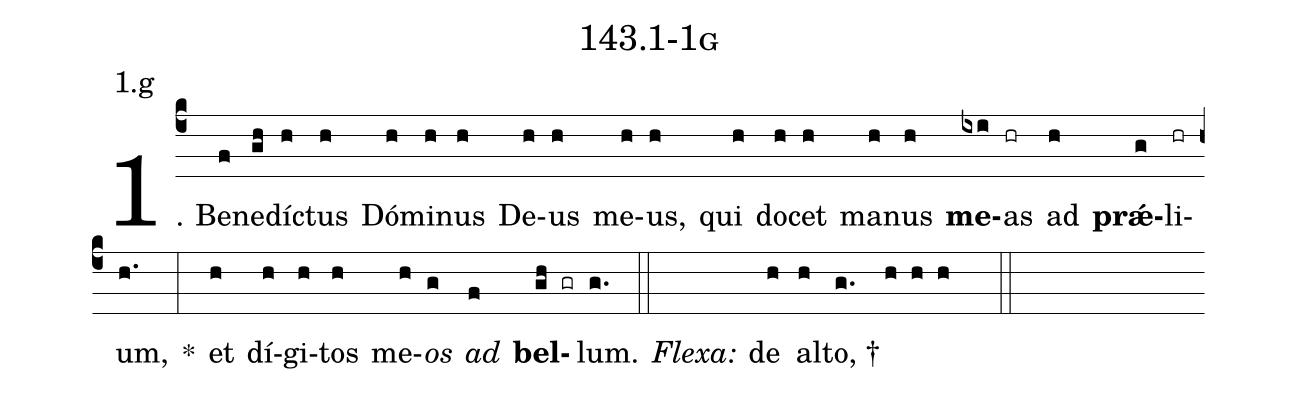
name: 143.1-1g;
annotation: 1.g;
%%
(c4)1. Be(f)ne(gh)dí(h)ctus(h) Dó(h)mi(h)nus(h) De(h)us(h) me(h)us,(h) qui(h) do(h)cet(h) ma(h)nus(h) <b>me</b>(ixi)as(hr) ad(h) <b>prǽ</b>(g)li(hr)um,(h.) *(:) et(h) dí(h)gi(h)tos(h) me(h)<i>os</i>(g) <i>ad</i>(f) <b>bel</b>(gh gr)lum.(g.) (::)
<i>Flexa:</i>(////)  de(h) al(h)to, †(g.//// h h h  ::)
